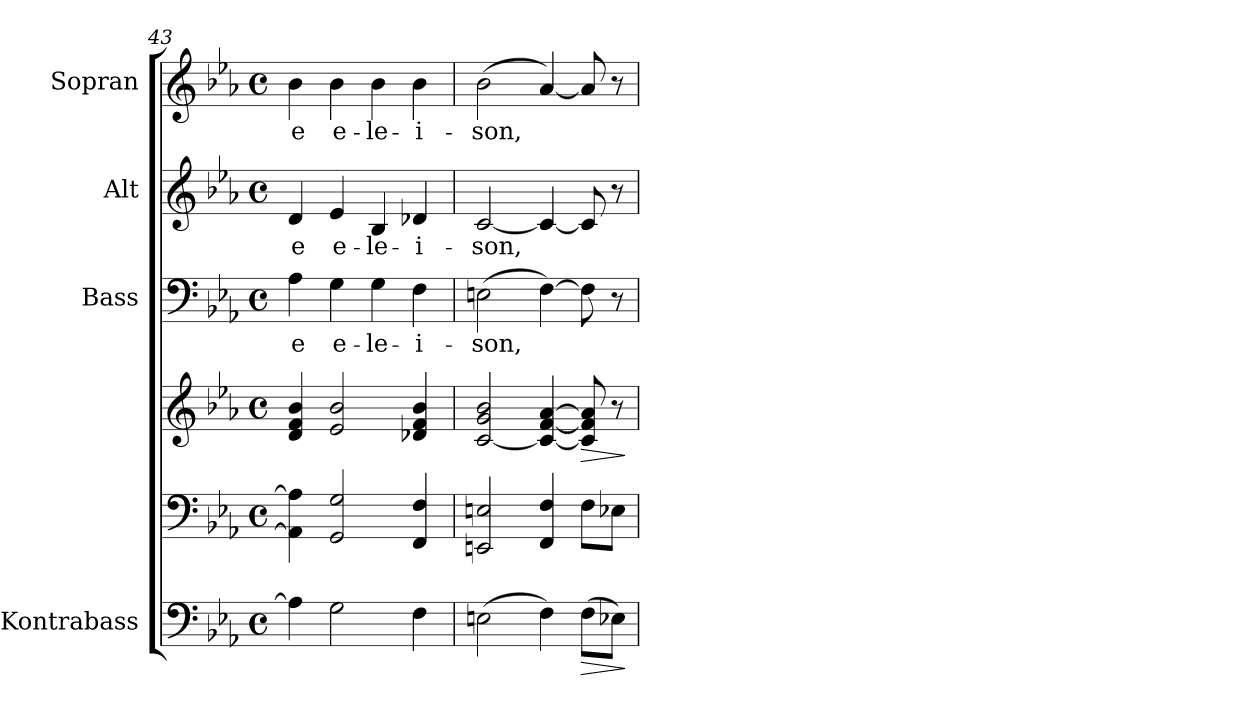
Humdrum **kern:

**kern	**dynam	**kern	**kern	**dynam	**kern	**text	**kern	**text	**kern	**text
*part5	*part5	*part4	*part4	*part4	*part3	*part3	*part2	*part2	*part1	*part1
*staff6	*staff6	*staff5	*staff4	*staff4/5	*staff3	*staff3	*staff2	*staff2	*staff1	*staff1
*I"Kontrabass	*	*	*	*	*I"Bass	*	*I"Alt	*	*I"Sopran	*
*I'Kb.	*	*	*	*	*I'B.	*	*I'A.	*	*I'S.	*
*clefF4	*	*clefF4	*clefG2	*	*clefF4	*	*clefG2	*	*clefG2	*
*ITrd7c12	*	*	*	*	*	*	*	*	*	*
*k[b-e-a-]	*	*k[b-e-a-]	*k[b-e-a-]	*	*k[b-e-a-]	*	*k[b-e-a-]	*	*k[b-e-a-]	*
*E-:	*	*E-:	*E-:	*	*E-:	*	*E-:	*	*E-:	*
*M4/4	*	*M4/4	*M4/4	*	*M4/4	*	*M4/4	*	*M4/4	*
*met(c)	*	*met(c)	*met(c)	*	*met(c)	*	*met(c)	*	*met(c)	*
=43	=43	=43	=43	=43	=43	=43	=43	=43	=43	=43
!	!	!	!	!	!	!LO:LY:b	!	!LO:LY:b	!	!LO:LY:b
4AA-\]	.	4AA-\] 4A-\]	4d/ 4f/ 4b-/	.	4A-\	-e	4d/	-e	4b-\	-e
!	!	!	!	!	!	!LO:LY:b	!	!LO:LY:b	!	!LO:LY:b
2GG\	.	2GG/ 2G/	2e-/ 2b-/	.	4G\	e-	4e-/	e-	4b-\	e-
!	!	!	!	!	!	!LO:LY:b	!	!LO:LY:b	!	!LO:LY:b
.	.	.	.	.	4G\	-le-	4B-/	-le-	4b-\	-le-
!	!	!	!	!	!	!LO:LY:b	!	!LO:LY:b	!	!LO:LY:b
4FF\	.	4FF/ 4F/	4d-X/ 4f/ 4b-/	.	4F\	-i-	4d-X/	-i-	4b-\	-i-
=44	=44	=44	=44	=44	=44	=44	=44	=44	=44	=44
!	!	!	!	!	!	!LO:LY:b	!	!LO:LY:b	!	!LO:LY:b
(>2EEn\	.	2EEn/ 2En/	[2c/ 2g/ 2b-/	.	(>2En\	-son,	[2c/	-son,	(>2b-\	-son,
4FF\)	.	4FF/ 4F/	4c/_ [4f/ [4a-/	.	[4F\)	.	4c/_	.	[4a-/)	.
!	!LO:HP:b	!	!	!LO:HP:b	!	!	!	!	!	!
(>8FF\L	>	8F\L	8c/] 8f/] 8a-/]	>	8F\]	.	8c/]	.	8a-/]	.
8EE-X\J)	.	8E-X\J	8r	.	8r	.	8r	.	8r	.
.	]	.	.	]	.	.	.	.	.	.
=	=	=	=	=	=	=	=	=	=	=
*-	*-	*-	*-	*-	*-	*-	*-	*-	*-	*-
